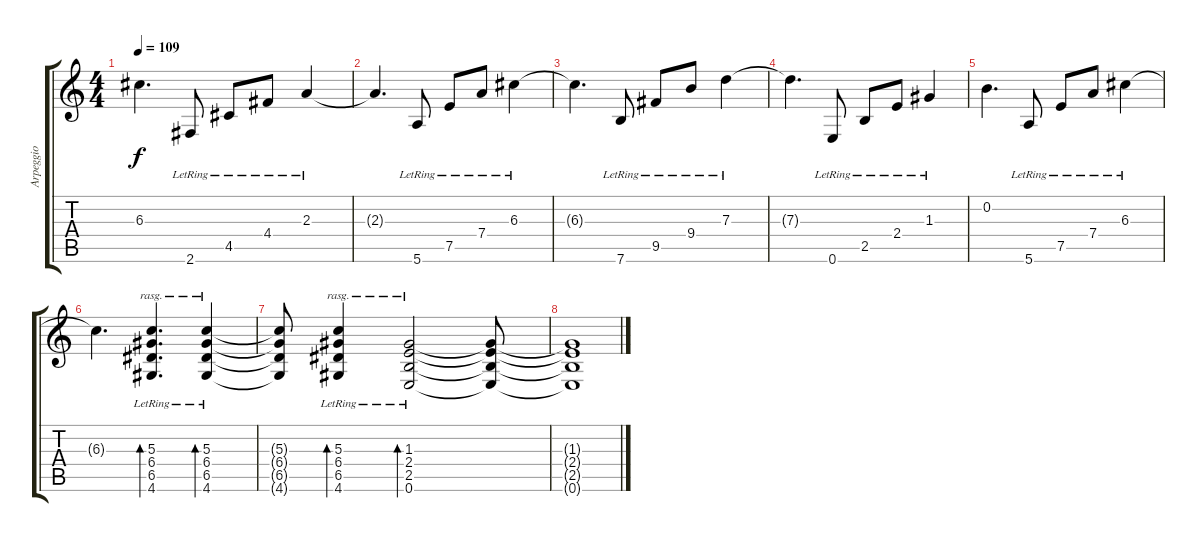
\track ("Arpeggio" "Arpeggio") {instrument electricguitarclean}
\staff {score tabs}
\tuning (E4 B3 G3 D3 A2 E2) {hide}
\ts (4 4)
\tempo 109
\clef g2
\ks c
6.3{t}.4{d dy f} 2.6{lr}.8 4.5{lr}.8 4.4{lr}.8 2.3{lr}.4 |
2.3{t}.4{d} 5.6{lr}.8 7.5{lr}.8 7.4{lr}.8 6.3{lr}.4 |
6.3{t}.4{d} 7.6{lr}.8 9.5{lr}.8 9.4{lr}.8 7.3{lr}.4 |
7.3{t}.4{d} 0.6{lr}.8 2.5{lr}.8 2.4{lr}.8 1.3{lr}.4 |
0.2.4{d} 5.6{lr}.8 7.5{lr}.8 7.4{lr}.8 6.3{lr}.4 |
6.3{t}.4{d} (5.3{lr} 6.4{lr} 6.5{lr} 4.6{lr}).4{d bd 240 rasg ii} (5.3{lr} 6.4{lr} 6.5{lr} 4.6{lr}).4{bd 240 rasg ii} |
(5.3{t} 6.4{t} 6.5{t} 4.6{t}).8 (5.3{lr} 6.4{lr} 6.5{lr} 4.6{lr}).4{bd 240 rasg ii} (1.3{lr} 2.4{lr} 2.5{lr} 0.6{lr}).2{bd 480 rasg ii} (1.3{t} 2.4{t} 2.5{t} 0.6{t}).8 |
(1.3{t} 2.4{t} 2.5{t} 0.6{t}).1
